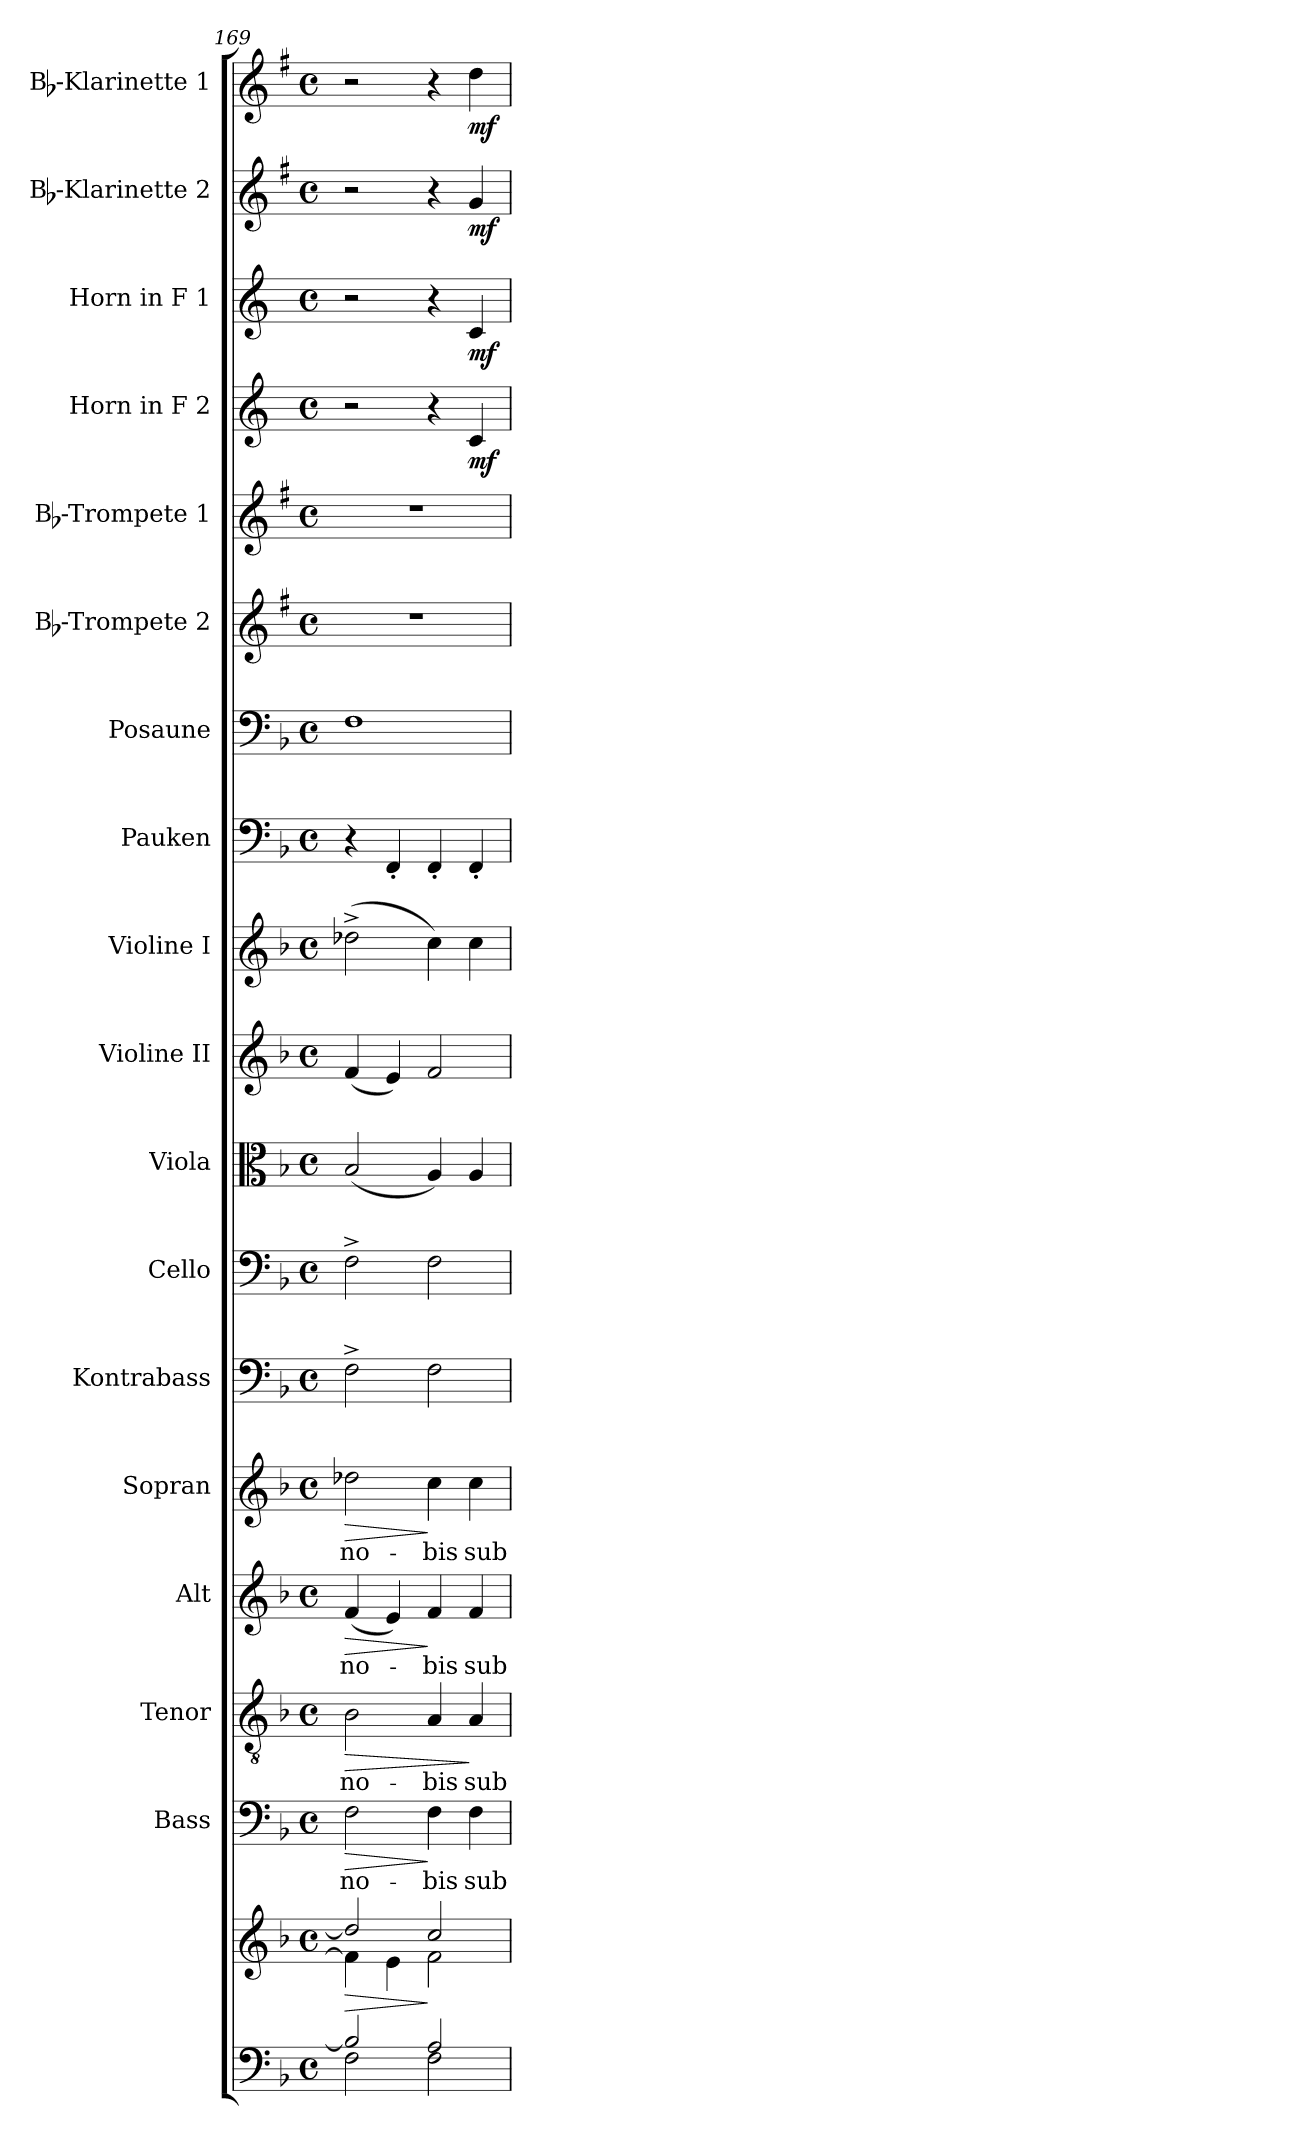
**kern	**kern	**dynam	**kern	**text	**dynam	**kern	**text	**dynam	**kern	**text	**dynam	**kern	**text	**dynam	**kern	**kern	**kern	**kern	**kern	**kern	**kern	**kern	**kern	**kern	**dynam	**kern	**dynam	**kern	**dynam	**kern	**dynam
*part18	*part18	*part18	*part17	*part17	*part17	*part16	*part16	*part16	*part15	*part15	*part15	*part14	*part14	*part14	*part13	*part12	*part11	*part10	*part9	*part8	*part7	*part6	*part5	*part4	*part4	*part3	*part3	*part2	*part2	*part1	*part1
*staff19	*staff18	*staff18/19	*staff17	*staff17	*staff17	*staff16	*staff16	*staff16	*staff15	*staff15	*staff15	*staff14	*staff14	*staff14	*staff13	*staff12	*staff11	*staff10	*staff9	*staff8	*staff7	*staff6	*staff5	*staff4	*staff4	*staff3	*staff3	*staff2	*staff2	*staff1	*staff1
*	*	*	*I"Bass	*	*	*I"Tenor	*	*	*I"Alt	*	*	*I"Sopran	*	*	*I"Kontrabass	*I"Cello	*I"Viola	*I"Violine II	*I"Violine I	*I"Pauken	*I"Posaune	*I"Bb-Trompete 2	*I"Bb-Trompete 1	*I"Horn in F 2	*	*I"Horn in F 1	*	*I"Bb-Klarinette 2	*	*I"Bb-Klarinette 1	*
*	*	*	*I'B.	*	*	*I'T.	*	*	*I'A.	*	*	*I'S.	*	*	*I'Kb.	*	*I'Vla.	*I'Vl. II	*I'Vl. I	*I'Pk.	*I'Pos.	*I'Bb Trp. 2	*I'Bb Trp. 1	*	*	*	*	*I'Bb Kl. 2	*	*I'Bb Kl. 1	*
*clefF4	*clefG2	*	*clefF4	*	*	*clefGv2	*	*	*clefG2	*	*	*clefG2	*	*	*clefF4	*clefF4	*clefC3	*clefG2	*clefG2	*clefF4	*clefF4	*clefG2	*clefG2	*clefG2	*	*clefG2	*	*clefG2	*	*clefG2	*
*	*	*	*	*	*	*	*	*	*	*	*	*	*	*	*ITrd7c12	*	*	*	*	*	*	*ITrd1c2	*ITrd1c2	*ITrd4c7	*	*ITrd4c7	*	*ITrd1c2	*	*ITrd1c2	*
*k[b-]	*k[b-]	*	*k[b-]	*	*	*k[b-]	*	*	*k[b-]	*	*	*k[b-]	*	*	*k[b-]	*k[b-]	*k[b-]	*k[b-]	*k[b-]	*k[b-]	*k[b-]	*k[b-]	*k[b-]	*k[b-]	*	*k[b-]	*	*k[b-]	*	*k[b-]	*
*F:	*F:	*	*F:	*	*	*F:	*	*	*F:	*	*	*F:	*	*	*F:	*F:	*F:	*F:	*F:	*F:	*F:	*F:	*F:	*F:	*	*F:	*	*F:	*	*F:	*
*M4/4	*M4/4	*	*M4/4	*	*	*M4/4	*	*	*M4/4	*	*	*M4/4	*	*	*M4/4	*M4/4	*M4/4	*M4/4	*M4/4	*M4/4	*M4/4	*M4/4	*M4/4	*M4/4	*	*M4/4	*	*M4/4	*	*M4/4	*
*met(c)	*met(c)	*	*met(c)	*	*	*met(c)	*	*	*met(c)	*	*	*met(c)	*	*	*met(c)	*met(c)	*met(c)	*met(c)	*met(c)	*met(c)	*met(c)	*met(c)	*met(c)	*met(c)	*	*met(c)	*	*met(c)	*	*met(c)	*
=169	=169	=169	=169	=169	=169	=169	=169	=169	=169	=169	=169	=169	=169	=169	=169	=169	=169	=169	=169	=169	=169	=169	=169	=169	=169	=169	=169	=169	=169	=169	=169
*^	*	*	*	*	*	*	*	*	*	*	*	*	*	*	*	*	*	*	*	*	*	*	*	*	*	*	*	*	*	*	*
!	!	!	!LO:HP:b	!	!LO:LY:b	!LO:HP:b	!	!LO:LY:b	!LO:HP:b	!	!LO:LY:b	!LO:HP:b	!	!LO:LY:b	!LO:HP:b	!	!	!	!	!	!	!	!	!	!	!	!	!	!	!	!	!
*	*	*^	*	*	*	*	*	*	*	*	*	*	*	*	*	*	*	*	*	*	*	*	*	*	*	*	*	*	*	*	*	*
2B-/]	2F\	2dd-/]	4f\]	>	2F\	no-	>	2B-\	no-	>	(<4f/	no-	>	2dd-X\	no-	>	2FF^>\	2F^>\	(<2B-/	(<4f/	(>2dd-X^>\	4r	1F	1r	1r	2r	.	2r	.	2r	.	2r	.
.	.	.	4e\	.	.	.	.	.	.	.	4e/)	.	.	.	.	.	.	.	.	4e/)	.	4FF'</	.	.	.	.	.	.	.	.	.	.	.
!	!	!	!	!	!	!LO:LY:b	!	!	!LO:LY:b	!	!	!LO:LY:b	!	!	!LO:LY:b	!	!	!	!	!	!	!	!	!	!	!	!	!	!	!	!	!	!
2A/	2F\	2cc/	2f\	]	4F\	-bis	]	4A/	-bis	.	4f/	-bis	]	4cc\	-bis	]	2FF\	2F\	4A/)	2f/	4cc\)	4FF'</	.	.	.	4r	.	4r	.	4r	.	4r	.
!	!	!	!	!	!	!LO:LY:b	!	!	!LO:LY:b	!	!	!LO:LY:b	!	!	!LO:LY:b	!	!	!	!	!	!	!	!	!	!	!	!LO:DY:b	!	!LO:DY:b	!	!LO:DY:b	!	!LO:DY:b
.	.	.	.	.	4F\	sub	.	4A/	sub	]	4f/	sub	.	4cc\	sub	.	.	.	4A/	.	4cc\	4FF'</	.	.	.	4F/	mf	4F/	mf	4f/	mf	4cc\	mf
*v	*v	*	*	*	*	*	*	*	*	*	*	*	*	*	*	*	*	*	*	*	*	*	*	*	*	*	*	*	*	*	*	*	*
*	*v	*v	*	*	*	*	*	*	*	*	*	*	*	*	*	*	*	*	*	*	*	*	*	*	*	*	*	*	*	*	*	*
=	=	=	=	=	=	=	=	=	=	=	=	=	=	=	=	=	=	=	=	=	=	=	=	=	=	=	=	=	=	=	=
*-	*-	*-	*-	*-	*-	*-	*-	*-	*-	*-	*-	*-	*-	*-	*-	*-	*-	*-	*-	*-	*-	*-	*-	*-	*-	*-	*-	*-	*-	*-	*-
